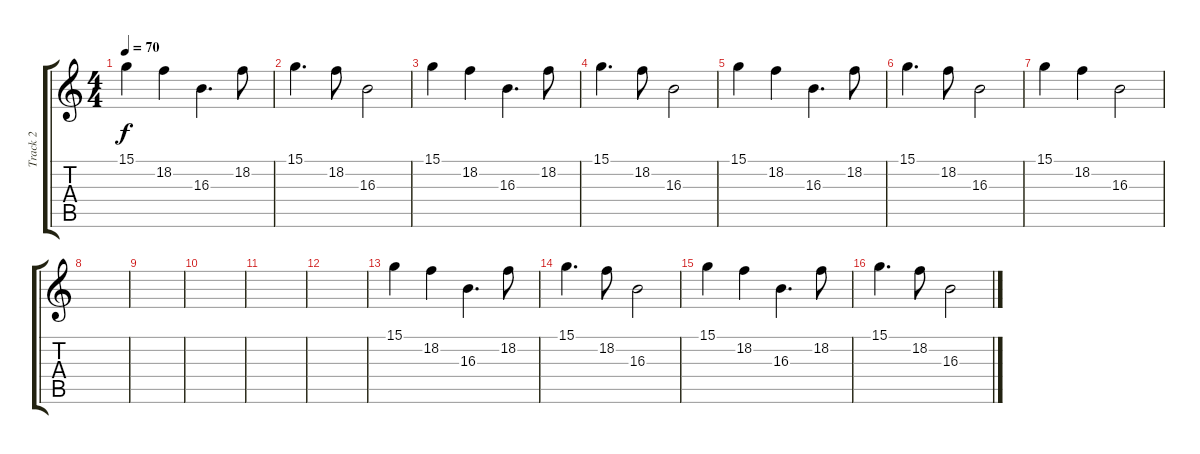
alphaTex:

\track ("Track 2" "Track 2") {instrument honkytonkpiano}
\staff {score tabs}
\tuning (E4 B3 G3 D3 A2 E2) {hide}
\ts (4 4)
\tempo 70
\clef g2
\ks c
15.1.4{dy f} 18.2.4 16.3.4{d} 18.2.8 |
15.1.4{d} 18.2.8 16.3.2 |
15.1.4 18.2.4 16.3.4{d} 18.2.8 |
15.1.4{d} 18.2.8 16.3.2 |
15.1.4 18.2.4 16.3.4{d} 18.2.8 |
15.1.4{d} 18.2.8 16.3.2 |
15.1.4 18.2.4 16.3.2 |
|
|
|
|
|
15.1.4 18.2.4 16.3.4{d} 18.2.8 |
15.1.4{d} 18.2.8 16.3.2 |
15.1.4 18.2.4 16.3.4{d} 18.2.8 |
15.1.4{d} 18.2.8 16.3.2
